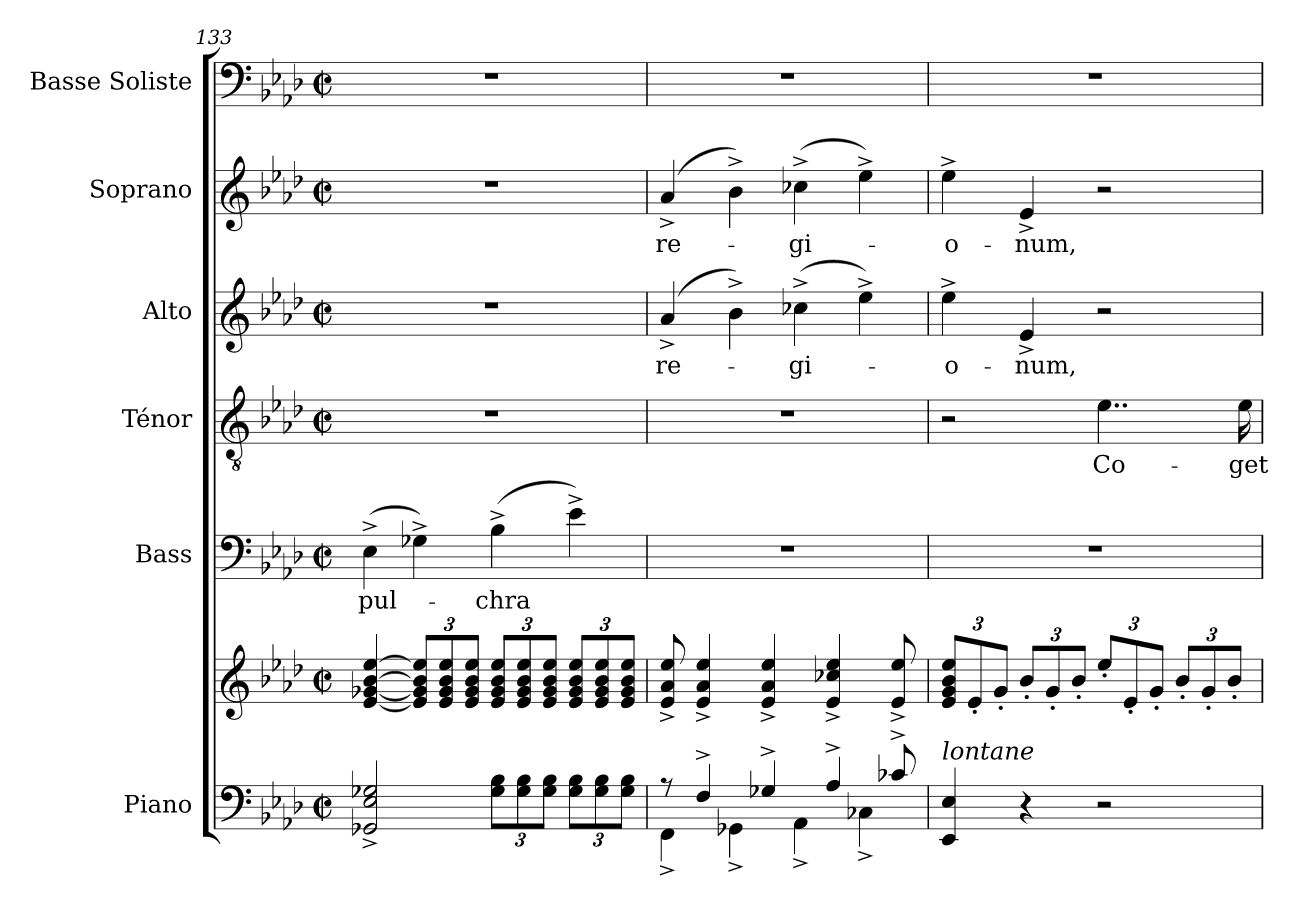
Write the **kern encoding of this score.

**kern	**kern	**kern	**text	**kern	**text	**kern	**text	**kern	**text	**kern
*part6	*part6	*part5	*part5	*part4	*part4	*part3	*part3	*part2	*part2	*part1
*staff7	*staff6	*staff5	*staff5	*staff4	*staff4	*staff3	*staff3	*staff2	*staff2	*staff1
*I"Piano	*	*I"Bass	*	*I"Ténor	*	*I"Alto	*	*I"Soprano	*	*I"Basse Soliste
*I'Pia.	*	*I'B.	*	*I'T.	*	*I'A.	*	*I'S.	*	*I'Basse Soliste
!!LO:LB:g=z
*clefF4	*clefG2	*clefF4	*	*clefGv2	*	*clefG2	*	*clefG2	*	*clefF4
*k[b-e-a-d-]	*k[b-e-a-d-]	*k[b-e-a-d-]	*	*k[b-e-a-d-]	*	*k[b-e-a-d-]	*	*k[b-e-a-d-]	*	*k[b-e-a-d-]
*M2/2	*M2/2	*M2/2	*	*M2/2	*	*M2/2	*	*M2/2	*	*M2/2
*met(c|)	*met(c|)	*met(c|)	*	*met(c|)	*	*met(c|)	*	*met(c|)	*	*met(c|)
=133	=133	=133	=133	=133	=133	=133	=133	=133	=133	=133
2GG-X/^ 2E-/^ 2G-X/^	[4e-/ [4g-X/ [4b-/ [4ee-/	(4E-^\	-pul-	1r	.	1r	.	1r	.	1r
*	*Xbrackettup	*	*	*	*	*	*	*	*	*
.	12e-/] 12g-/] 12b-/] 12ee-/]L	4G-X^\)	.	.	.	.	.	.	.	.
.	12e-/ 12g-/ 12b-/ 12ee-/	.	.	.	.	.	.	.	.	.
.	12e-/ 12g-/ 12b-/ 12ee-/J	.	.	.	.	.	.	.	.	.
*Xbrackettup	*	*	*	*	*	*	*	*	*	*
12G-\ 12B-\L	12e-/ 12g-/ 12b-/ 12ee-/L	(4B-^\	-chra	.	.	.	.	.	.	.
12G-\ 12B-\	12e-/ 12g-/ 12b-/ 12ee-/	.	.	.	.	.	.	.	.	.
12G-\ 12B-\J	12e-/ 12g-/ 12b-/ 12ee-/J	.	.	.	.	.	.	.	.	.
12G-\ 12B-\L	12e-/ 12g-/ 12b-/ 12ee-/L	4e-^\)	.	.	.	.	.	.	.	.
12G-\ 12B-\	12e-/ 12g-/ 12b-/ 12ee-/	.	.	.	.	.	.	.	.	.
12G-\ 12B-\J	12e-/ 12g-/ 12b-/ 12ee-/J	.	.	.	.	.	.	.	.	.
=134	=134	=134	=134	=134	=134	=134	=134	=134	=134	=134
*^	*	*	*	*	*	*	*	*	*	*
8r	4FF^\	8e-/^ 8a-/^ 8ee-/^	1r	.	1r	.	(4a-^/	re-	(4a-^/	re-	1r
4F^/	.	4e-/^ 4a-/^ 4ee-/^	.	.	.	.	.	.	.	.	.
.	4GG-X^\	.	.	.	.	.	4b-^\)	.	4b-^\)	.	.
4G-X^/	.	4e-/^ 4a-/^ 4ee-/^	.	.	.	.	.	.	.	.	.
.	4AA-^\	.	.	.	.	.	(4cc-X^\	-gi-	(4cc-X^\	-gi-	.
4A-^/	.	4e-/^ 4cc-X/^ 4ee-/^	.	.	.	.	.	.	.	.	.
.	4C-X^\	.	.	.	.	.	4ee-^\)	.	4ee-^\)	.	.
8c-X^/	.	8e-/^ 8ee-/^	.	.	.	.	.	.	.	.	.
*v	*v	*	*	*	*	*	*	*	*	*	*
=135	=135	=135	=135	=135	=135	=135	=135	=135	=135	=135
!LO:TX:a:i:t=lontane	!	!	!	!	!	!	!	!	!	!
4EE-/ 4E-/	12e-/ 12g/ 12b-/ 12ee-/L	1r	.	2r	.	4ee-^\	-o-	4ee-^\	-o-	1r
.	12e-'/	.	.	.	.	.	.	.	.	.
.	12g'/J	.	.	.	.	.	.	.	.	.
4r	12b-'/L	.	.	.	.	4e-^/	-num,	4e-^/	-num,	.
.	12g'/	.	.	.	.	.	.	.	.	.
.	12b-'/J	.	.	.	.	.	.	.	.	.
2r	12ee-'/L	.	.	4..e-\	Co-	2r	.	2r	.	.
.	12e-'/	.	.	.	.	.	.	.	.	.
.	12g'/J	.	.	.	.	.	.	.	.	.
.	12b-'/L	.	.	.	.	.	.	.	.	.
.	12g'/	.	.	.	.	.	.	.	.	.
.	12b-'/J	.	.	.	.	.	.	.	.	.
.	.	.	.	16e-\	-get	.	.	.	.	.
=	=	=	=	=	=	=	=	=	=	=
*-	*-	*-	*-	*-	*-	*-	*-	*-	*-	*-
